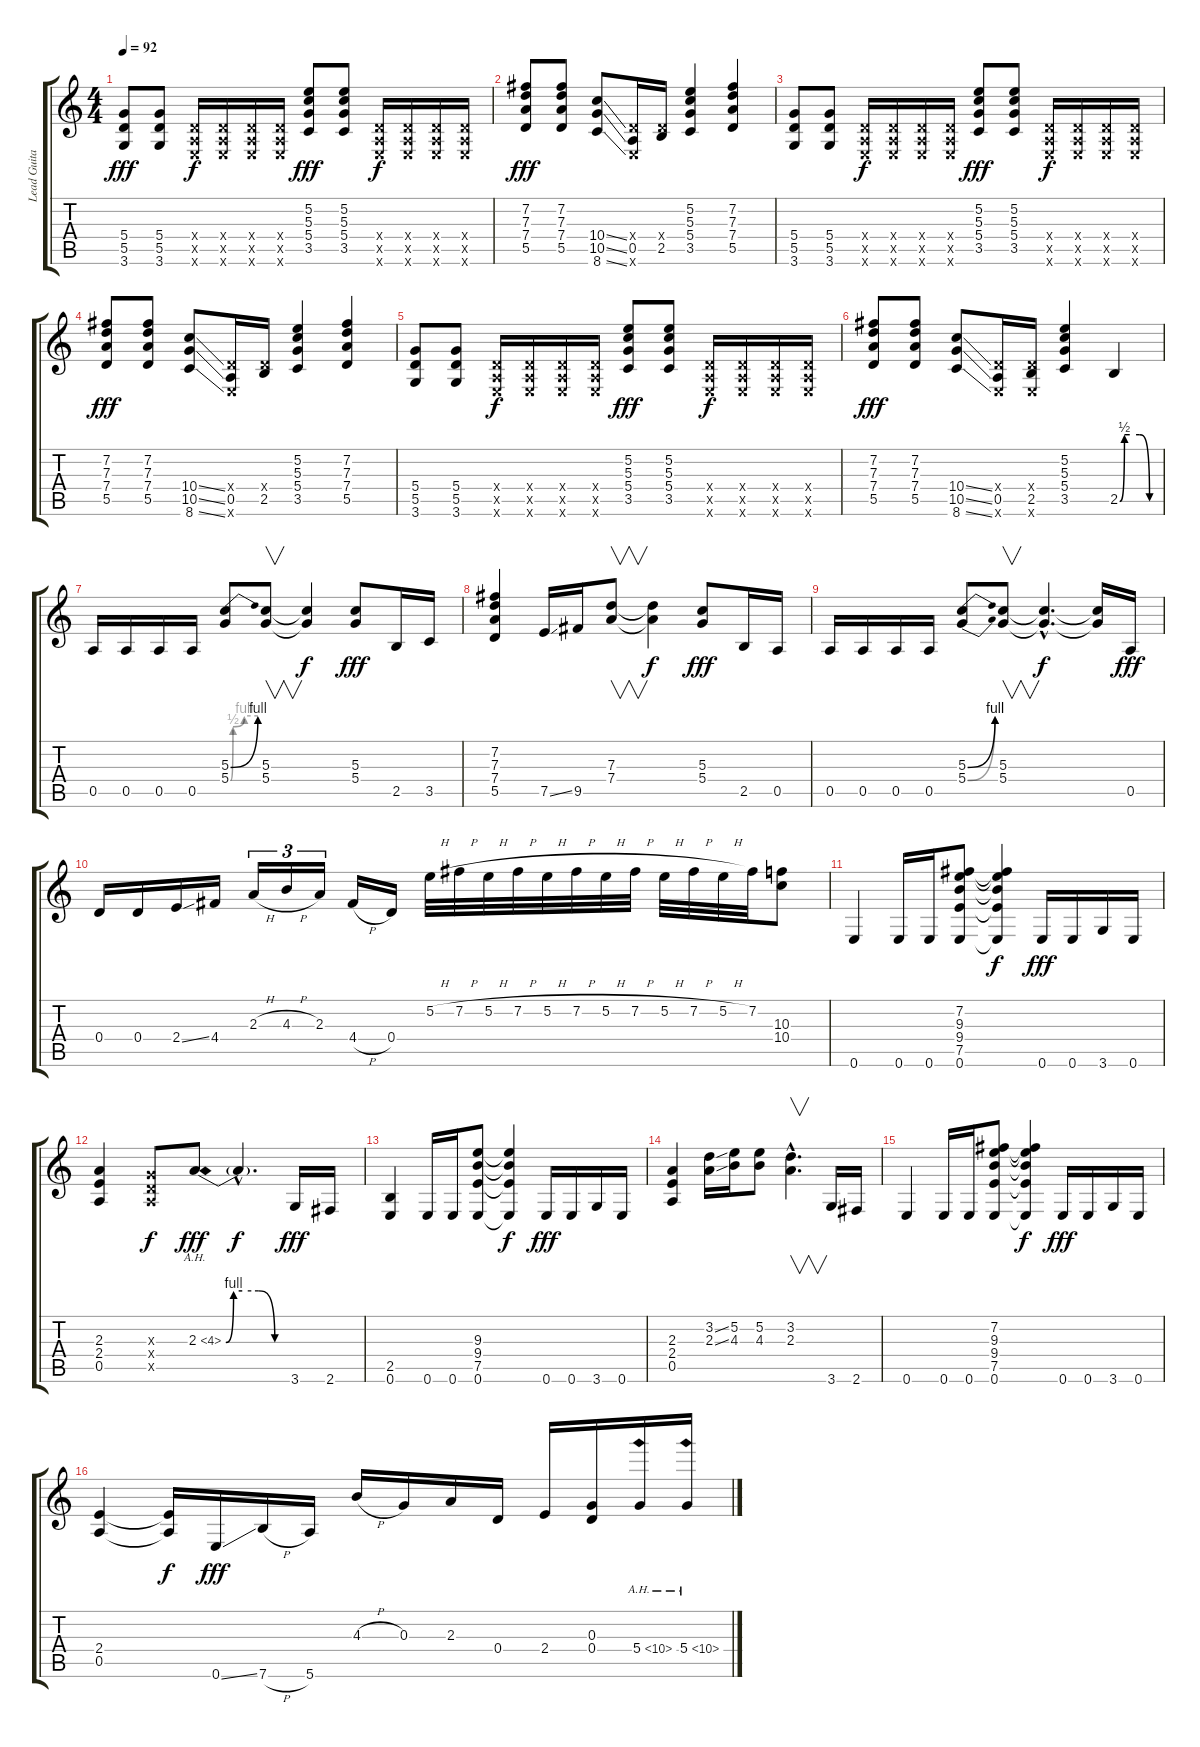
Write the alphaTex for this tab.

\track ("Lead Guitar" "Lead Guita") {instrument overdrivenguitar}
\staff {score tabs}
\tuning (E4 B3 G3 D3 A2 E2) {hide}
\ts (4 4)
\tempo 92
\clef g2
\ks c
(5.4 5.5 3.6).8{dy fff} (5.4 5.5 3.6).8 (0.4{x} 0.5{x} 0.6{x}).16{dy f} (0.4{x} 0.5{x} 0.6{x}).16 (0.4{x} 0.5{x} 0.6{x}).16 (0.4{x} 0.5{x} 0.6{x}).16 (5.2 5.3 5.4 3.5).8{dy fff} (5.2 5.3 5.4 3.5).8 (0.4{x} 0.5{x} 0.6{x}).16{dy f} (0.4{x} 0.5{x} 0.6{x}).16 (0.4{x} 0.5{x} 0.6{x}).16 (0.4{x} 0.5{x} 0.6{x}).16 |
(7.2 7.3 7.4 5.5).8{dy fff} (7.2 7.3 7.4 5.5).8 (10.4{ss} 10.5{ss} 8.6{ss}).8 (0.4{x} 0.5 0.6{x}).16 (0.4{x} 2.5).16 (5.2 5.3 5.4 3.5).4 (7.2 7.3 7.4 5.5).4 |
(5.4 5.5 3.6).8 (5.4 5.5 3.6).8 (0.4{x} 0.5{x} 0.6{x}).16{dy f} (0.4{x} 0.5{x} 0.6{x}).16 (0.4{x} 0.5{x} 0.6{x}).16 (0.4{x} 0.5{x} 0.6{x}).16 (5.2 5.3 5.4 3.5).8{dy fff} (5.2 5.3 5.4 3.5).8 (0.4{x} 0.5{x} 0.6{x}).16{dy f} (0.4{x} 0.5{x} 0.6{x}).16 (0.4{x} 0.5{x} 0.6{x}).16 (0.4{x} 0.5{x} 0.6{x}).16 |
(7.2 7.3 7.4 5.5).8{dy fff} (7.2 7.3 7.4 5.5).8 (10.4{ss} 10.5{ss} 8.6{ss}).8 (0.4{x} 0.5 0.6{x}).16 (0.4{x} 2.5).16 (5.2 5.3 5.4 3.5).4 (7.2 7.3 7.4 5.5).4 |
(5.4 5.5 3.6).8 (5.4 5.5 3.6).8 (0.4{x} 0.5{x} 0.6{x}).16{dy f} (0.4{x} 0.5{x} 0.6{x}).16 (0.4{x} 0.5{x} 0.6{x}).16 (0.4{x} 0.5{x} 0.6{x}).16 (5.2 5.3 5.4 3.5).8{dy fff} (5.2 5.3 5.4 3.5).8 (0.4{x} 0.5{x} 0.6{x}).16{dy f} (0.4{x} 0.5{x} 0.6{x}).16 (0.4{x} 0.5{x} 0.6{x}).16 (0.4{x} 0.5{x} 0.6{x}).16 |
(7.2 7.3 7.4 5.5).8{dy fff} (7.2 7.3 7.4 5.5).8 (10.4{ss} 10.5{ss} 8.6{ss}).8 (0.4{x} 0.5 0.6{x}).16 (0.4{x} 2.5 0.6{x}).16 (5.2 5.3 5.4 3.5).4 2.5{be (custom 0 0 7 2 15 2 30 2 45 0 60 0)}.4 |
0.5.16 0.5.16 0.5.16 0.5.16 (5.3{be (bend 0 0 60 4)} 5.4{be (custom 0 0 5 2 30 4 60 4)}).8 (5.3 5.4).8{v} (5.3{t} 5.4{t}).4{dy f} (5.3 5.4).8{dy fff} 2.5.16 3.5.16 |
(7.2 7.3 7.4 5.5).4 7.5{ss}.16 9.5.16 (7.3 7.4).8{v} (7.3{t} 7.4{t}).4{dy f} (5.3 5.4).8{dy fff} 2.5.16 0.5.16 |
0.5.16 0.5.16 0.5.16 0.5.16 (5.3{be (bend 0 0 60 4)} 5.4{be (bend 0 0 60 4)}).8 (5.3 5.4).8{v} (5.3{hac t} 5.4{hac t}).4{d dy f} (5.3{t} 5.4{t}).16 0.5.16{dy fff} |
0.4.16 0.4.16 2.4{ss}.16 4.4.16 2.3{h}.16{tu (3 2)} 4.3{h}.16{tu (3 2)} 2.3.16{tu (3 2)} 4.4{h}.16 0.4.16 5.2{h}.32 7.2{h}.32 5.2{h}.32 7.2{h}.32 5.2{h}.32 7.2{h}.32 5.2{h}.32 7.2{h}.32 5.2{h}.32 7.2{h}.32 5.2{h}.32 7.2.32 (10.3 10.4).8 |
0.6.4 0.6.16 0.6.16 (7.2 9.3 9.4 7.5 0.6).8 (7.2{t} 9.3{t} 9.4{t} 7.5{t} 0.6{t}).4{dy f} 0.6.16{dy fff} 0.6.16 3.6.16 0.6.16 |
(2.3 2.4 0.5).4 (0.3{x} 0.4{x} 0.5{x}).8{dy f} 2.3{be (custom 0 0 7 4 15 4 30 4 45 0 60 0) ah 2}.8{dy fff} 2.3{hac t}.4{d dy f} 3.6.16{dy fff} 2.6.16 |
(2.5 0.6).4 0.6.16 0.6.16 (9.3 9.4 7.5 0.6).8 (9.3{t} 9.4{t} 7.5{t} 0.6{t}).4{dy f} 0.6.16{dy fff} 0.6.16 3.6.16 0.6.16 |
(2.3 2.4 0.5).4 (3.2{ss} 2.3{ss}).16 (5.2 4.3).16 (5.2 4.3).8 (3.2{hac} 2.3{hac}).4{v d} 3.6.16 2.6.16 |
0.6.4 0.6.16 0.6.16 (7.2 9.3 9.4 7.5 0.6).8 (7.2{t} 9.3{t} 9.4{t} 7.5{t} 0.6{t}).4{dy f} 0.6.16{dy fff} 0.6.16 3.6.16 0.6.16 |
(2.4 0.5).4 (2.4{t} 0.5{t}).16{dy f} 0.6{ss}.16{dy fff} 7.6{h}.16 5.6.16 4.3{h}.16 0.3.16 2.3.16 0.4.16 2.4.16 (0.3 0.4).16 5.4{ah 5}.16 5.4{ah 5}.16
